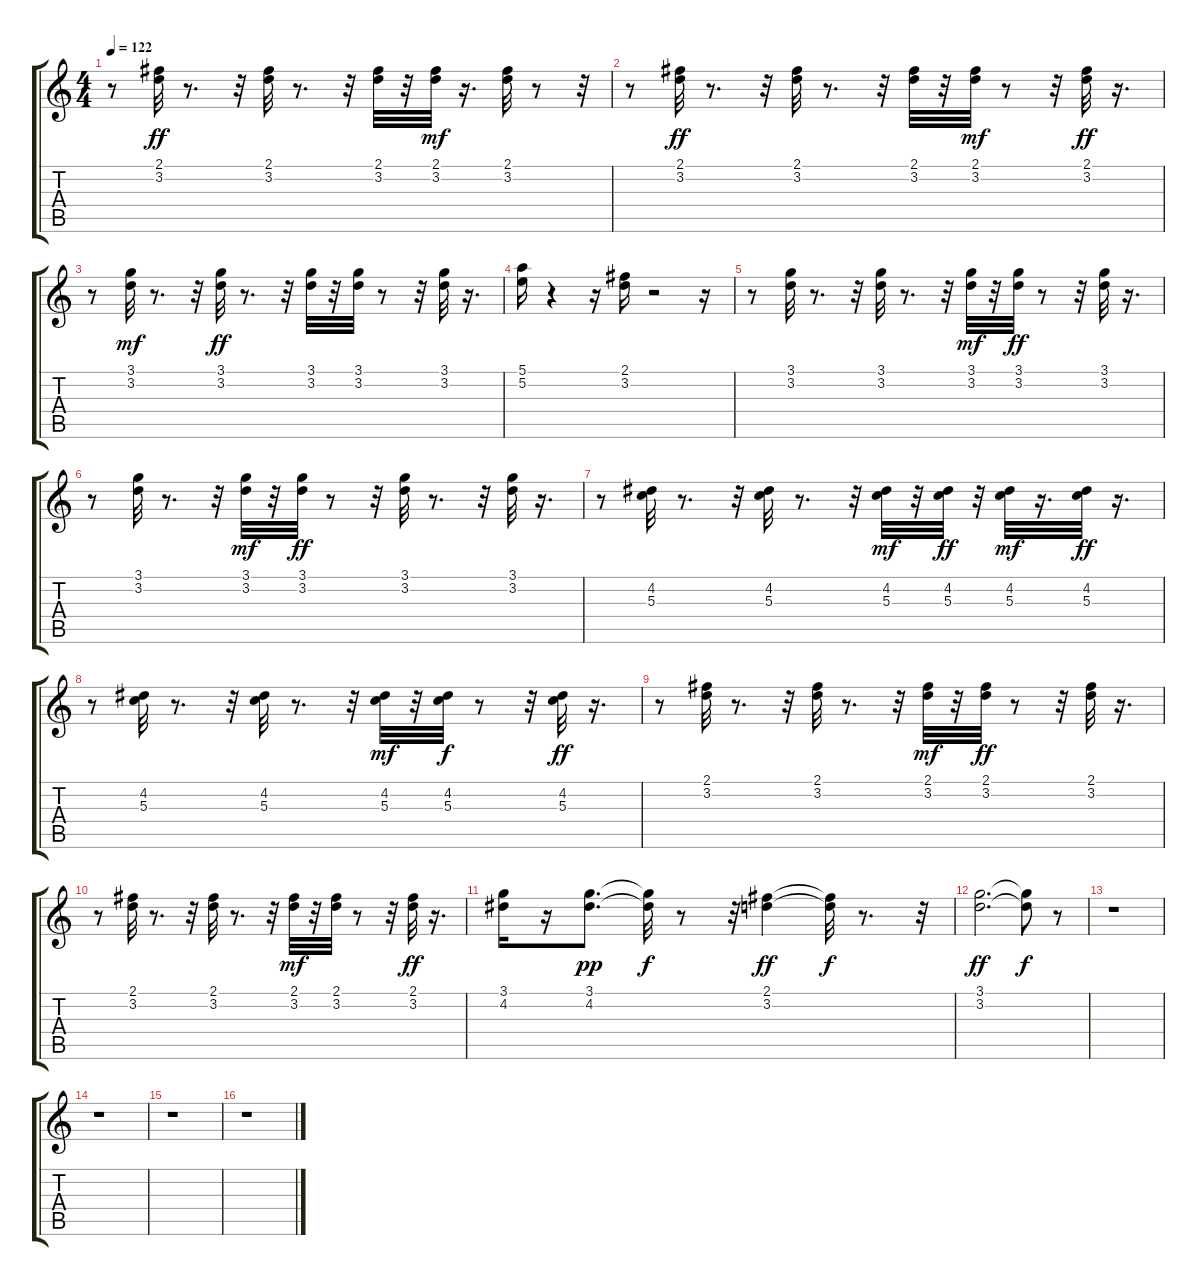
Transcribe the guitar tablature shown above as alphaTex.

\track "" {instrument electricguitarclean}
\staff {score tabs}
\tuning (E4 B3 G3 D3 A2 E2) {hide}
\ts (4 4)
\tempo 122
\clef g2
\ks c
r.8{dy ff} (2.1 3.2).32 r.8{d} r.32 (2.1 3.2).32 r.8{d} r.32 (2.1 3.2).32 r.32 (2.1 3.2).32{dy mf} r.16{d} (2.1 3.2).32 r.8 r.32 |
r.8 (2.1 3.2).32{dy ff} r.8{d} r.32 (2.1 3.2).32 r.8{d} r.32 (2.1 3.2).32 r.32 (2.1 3.2).32{dy mf} r.8 r.32 (2.1 3.2).32{dy ff} r.16{d} |
r.8 (3.1 3.2).32{dy mf} r.8{d} r.32 (3.1 3.2).32{dy ff} r.8{d} r.32 (3.1 3.2).32 r.32 (3.1 3.2).32 r.8 r.32 (3.1 3.2).32 r.16{d} |
(5.1 5.2).16 r.4 r.16 (2.1 3.2).16 r.2 r.16 |
r.8 (3.1 3.2).32 r.8{d} r.32 (3.1 3.2).32 r.8{d} r.32 (3.1 3.2).32{dy mf} r.32 (3.1 3.2).32{dy ff} r.8 r.32 (3.1 3.2).32 r.16{d} |
r.8 (3.1 3.2).32 r.8{d} r.32 (3.1 3.2).32{dy mf} r.32 (3.1 3.2).32{dy ff} r.8 r.32 (3.1 3.2).32 r.8{d} r.32 (3.1 3.2).32 r.16{d} |
r.8 (4.2 5.3).32 r.8{d} r.32 (4.2 5.3).32 r.8{d} r.32 (4.2 5.3).32{dy mf} r.32 (4.2 5.3).32{dy ff} r.32 (4.2 5.3).32{dy mf} r.16{d} (4.2 5.3).32{dy ff} r.16{d} |
r.8 (4.2 5.3).32 r.8{d} r.32 (4.2 5.3).32 r.8{d} r.32 (4.2 5.3).32{dy mf} r.32 (4.2 5.3).32{dy f} r.8 r.32 (4.2 5.3).32{dy ff} r.16{d} |
r.8 (2.1 3.2).32 r.8{d} r.32 (2.1 3.2).32 r.8{d} r.32 (2.1 3.2).32{dy mf} r.32 (2.1 3.2).32{dy ff} r.8 r.32 (2.1 3.2).32 r.16{d} |
r.8 (2.1 3.2).32 r.8{d} r.32 (2.1 3.2).32 r.8{d} r.32 (2.1 3.2).32{dy mf} r.32 (2.1 3.2).32 r.8 r.32 (2.1 3.2).32{dy ff} r.16{d} |
(3.1 4.2).16 r.16 (3.1 4.2).8{d dy pp} (3.1{t} 4.2{t}).32{dy f} r.8 r.32 (2.1 3.2).4{dy ff} (2.1{t} 3.2{t}).32{dy f} r.8{d} r.32 |
(3.1 3.2).2{d dy ff} (3.1{t} 3.2{t}).8{dy f} r.8 |
r.1 |
r.1 |
r.1 |
r.1
